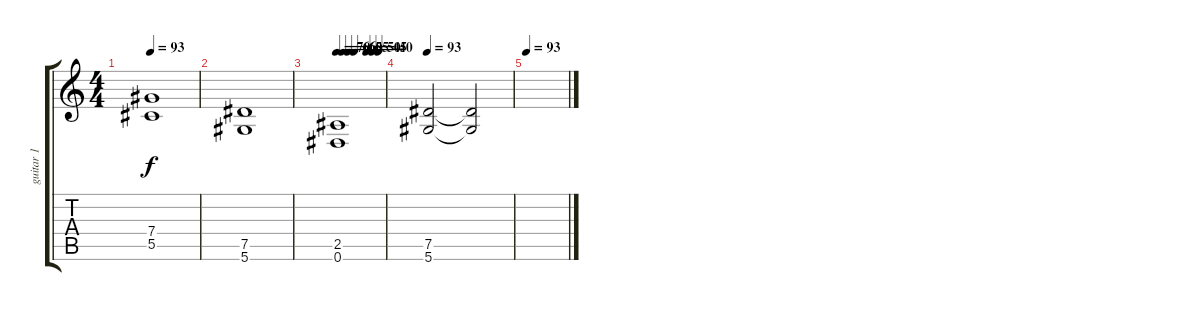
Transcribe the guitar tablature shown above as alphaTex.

\track ("guitar 1" "guitar 1") {instrument distortionguitar}
\staff {score tabs}
\tuning (Eb4 Bb3 Gb3 Db3 Ab2 Eb2) {hide}
\ts (4 4)
\tempo 93
\clef g2
\ks c
(7.4 5.5).1{dy f} |
(7.5 5.6).1 |
\tempo 70
\tempo (66 0.125)
\tempo (60 0.25)
\tempo (55 0.375)
\tempo (50 0.625)
\tempo (45 0.75)
\tempo (40 0.875)
(2.5 0.6).1 |
\tempo 93
(7.5 5.6).2 (7.5{t} 5.6{t}).2 |
\tempo 93
